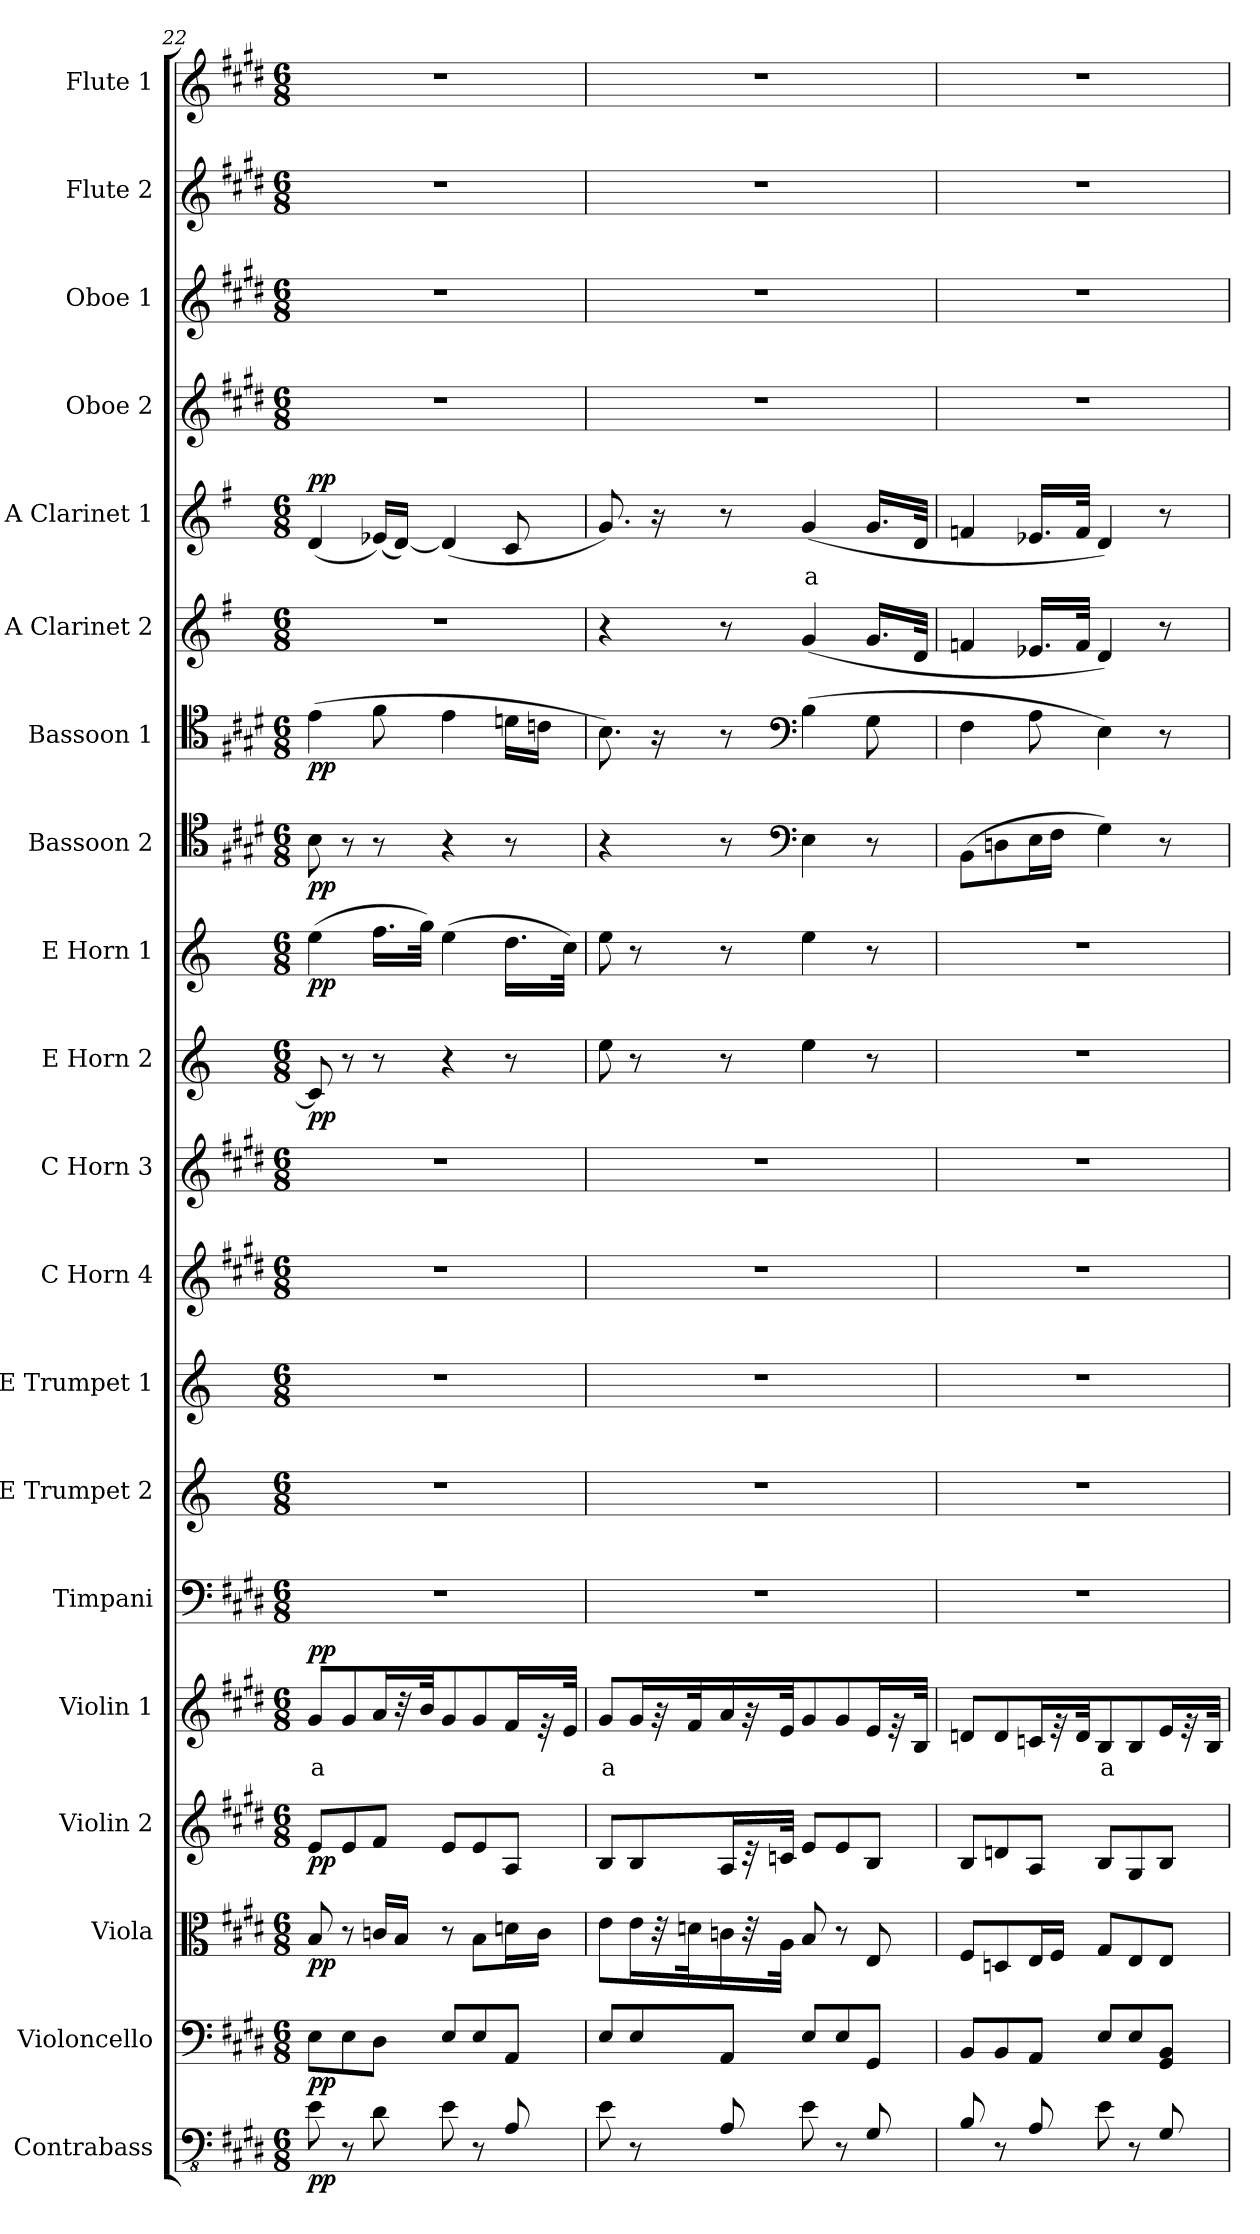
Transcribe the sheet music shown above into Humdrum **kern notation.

**kern	**dynam	**kern	**dynam	**kern	**dynam	**kern	**dynam	**kern	**text	**dynam	**kern	**kern	**kern	**kern	**kern	**kern	**dynam	**kern	**dynam	**kern	**dynam	**kern	**dynam	**kern	**kern	**text	**dynam	**kern	**kern	**kern	**kern
*part20	*part20	*part19	*part19	*part18	*part18	*part17	*part17	*part16	*part16	*part16	*part15	*part14	*part13	*part12	*part11	*part10	*part10	*part9	*part9	*part8	*part8	*part7	*part7	*part6	*part5	*part5	*part5	*part4	*part3	*part2	*part1
*staff20	*staff20	*staff19	*staff19	*staff18	*staff18	*staff17	*staff17	*staff16	*staff16	*staff16	*staff15	*staff14	*staff13	*staff12	*staff11	*staff10	*staff10	*staff9	*staff9	*staff8	*staff8	*staff7	*staff7	*staff6	*staff5	*staff5	*staff5	*staff4	*staff3	*staff2	*staff1
*I"Contrabass	*	*I"Violoncello	*	*I"Viola	*	*I"Violin 2	*	*I"Violin 1	*	*	*I"Timpani	*I"E Trumpet 2	*I"E Trumpet 1	*I"C Horn 4	*I"C Horn 3	*I"E Horn 2	*	*I"E Horn 1	*	*I"Bassoon 2	*	*I"Bassoon 1	*	*I"A Clarinet 2	*I"A Clarinet 1	*	*	*I"Oboe 2	*I"Oboe 1	*I"Flute 2	*I"Flute 1
*I'Cb	*	*I'Vc	*	*I'Vla	*	*I'Vln 2	*	*I'Vln 1	*	*	*I'Timp	*I'Tpt 2	*I'Tpt 1	*I'Hn 4	*I'Hn 3	*I'Hn 2	*	*I'Hn 1	*	*I'Bsn 2	*	*I'Bsn 1	*	*I'Cl 2	*I'Cl 1	*	*	*I'Ob 2	*I'Ob 1	*I'Fl 2	*I'Fl 1
*clefFv4	*	*clefF4	*	*clefC3	*	*clefG2	*	*clefG2	*	*	*clefF4	*clefG2	*clefG2	*clefG2	*clefG2	*clefG2	*	*clefG2	*	*clefC4	*	*clefC4	*	*clefG2	*clefG2	*	*	*clefG2	*clefG2	*clefG2	*clefG2
*ITrd7c12	*	*	*	*	*	*	*	*	*	*	*	*ITrd-2c-4	*ITrd-2c-4	*ITrd7c12	*ITrd7c12	*ITrd5c8	*	*ITrd5c8	*	*	*	*	*	*ITrd2c3	*ITrd2c3	*	*	*	*	*	*
*k[f#c#g#d#]	*	*k[f#c#g#d#]	*	*k[f#c#g#d#]	*	*k[f#c#g#d#]	*	*k[f#c#g#d#]	*	*	*k[f#c#g#d#]	*k[f#c#g#d#]	*k[f#c#g#d#]	*k[f#c#g#d#]	*k[f#c#g#d#]	*k[f#c#g#d#]	*	*k[f#c#g#d#]	*	*k[f#c#g#d#]	*	*k[f#c#g#d#]	*	*k[f#c#g#d#]	*k[f#c#g#d#]	*	*	*k[f#c#g#d#]	*k[f#c#g#d#]	*k[f#c#g#d#]	*k[f#c#g#d#]
*M6/8	*	*M6/8	*	*M6/8	*	*M6/8	*	*M6/8	*	*	*M6/8	*M6/8	*M6/8	*M6/8	*M6/8	*M6/8	*	*M6/8	*	*M6/8	*	*M6/8	*	*M6/8	*M6/8	*	*	*M6/8	*M6/8	*M6/8	*M6/8
=22	=22	=22	=22	=22	=22	=22	=22	=22	=22	=22	=22	=22	=22	=22	=22	=22	=22	=22	=22	=22	=22	=22	=22	=22	=22	=22	=22	=22	=22	=22	=22
!	!LO:DY:b	!	!LO:DY:b	!	!LO:DY:b	!	!LO:DY:b	!	!LO:LY:b:color=#FF0000	!LO:DY:b	!	!	!	!	!	!	!LO:DY:b	!	!LO:DY:b	!	!LO:DY:b	!	!LO:DY:b	!	!	!	!LO:DY:b	!	!	!	!
8EE\	pp	8E\L	pp	8B/	pp	8e/L	pp	8g#/L	a	pp	2.r	2.r	2.r	2.r	2.r	8E/]	pp	(4g#\	pp	8B\	pp	(4e\	pp	2.r	(4B/	.	pp	2.r	2.r	2.r	2.r
8r	.	8E\	.	8r	.	8e/	.	8g#/	.	.	.	.	.	.	.	8r	.	.	.	8r	.	.	.	.	.	.	.	.	.	.	.
8DD#\	.	8D#\J	.	16cn/LL	.	8f#/J	.	16a/L	.	.	.	.	.	.	.	8r	.	16.a\LL	.	8r	.	8f#\	.	.	(16cn/LL)	.	.	.	.	.	.
.	.	.	.	16B/JJ	.	.	.	32r	.	.	.	.	.	.	.	.	.	.	.	.	.	.	.	.	[16B/JJ)	.	.	.	.	.	.
.	.	.	.	.	.	.	.	32b/JJJ	.	.	.	.	.	.	.	.	.	32b\JJk)	.	.	.	.	.	.	.	.	.	.	.	.	.
8EE\	.	8E/L	.	8r	.	8e/L	.	8g#/L	.	.	.	.	.	.	.	4r	.	(4g#\	.	4r	.	4e\	.	.	(4B/]	.	.	.	.	.	.
8r	.	8E/	.	8B\L	.	8e/	.	8g#/	.	.	.	.	.	.	.	.	.	.	.	.	.	.	.	.	.	.	.	.	.	.	.
8AAA/	.	8AA/J	.	16dn\L	.	8A/J	.	16f#/L	.	.	.	.	.	.	.	8r	.	16.f#\LL	.	8r	.	16dn\LL	.	.	8A/	.	.	.	.	.	.
.	.	.	.	16c\JJ	.	.	.	32r	.	.	.	.	.	.	.	.	.	.	.	.	.	16cn\JJ	.	.	.	.	.	.	.	.	.
.	.	.	.	.	.	.	.	32e/JJJ	.	.	.	.	.	.	.	.	.	32e\JJk)	.	.	.	.	.	.	.	.	.	.	.	.	.
=23	=23	=23	=23	=23	=23	=23	=23	=23	=23	=23	=23	=23	=23	=23	=23	=23	=23	=23	=23	=23	=23	=23	=23	=23	=23	=23	=23	=23	=23	=23	=23
!	!	!	!	!	!	!	!	!	!LO:LY:b:color=#FF0000	!	!	!	!	!	!	!	!	!	!	!	!	!	!	!	!	!	!	!	!	!	!
8EE\	.	8E/L	.	8e\L	.	8B/L	.	8g#/L	a	.	2.r	2.r	2.r	2.r	2.r	8g#\	.	8g#\	.	4r	.	8.B\)	.	4r	8.e/)	.	.	2.r	2.r	2.r	2.r
8r	.	8E/	.	16e\L	.	8B/	.	16g#/L	.	.	.	.	.	.	.	8r	.	8r	.	.	.	.	.	.	.	.	.	.	.	.	.
.	.	.	.	32r	.	.	.	32r	.	.	.	.	.	.	.	.	.	.	.	.	.	16r	.	.	16r	.	.	.	.	.	.
.	.	.	.	32dn\J	.	.	.	32f#/J	.	.	.	.	.	.	.	.	.	.	.	.	.	.	.	.	.	.	.	.	.	.	.
8AAA/	.	8AA/J	.	16cn\	.	16A/L	.	16a/	.	.	.	.	.	.	.	8r	.	8r	.	8r	.	8r	.	8r	8r	.	.	.	.	.	.
.	.	.	.	32r	.	32r	.	32r	.	.	.	.	.	.	.	.	.	.	.	.	.	.	.	.	.	.	.	.	.	.	.
.	.	.	.	32A\JJJ	.	32cn/JJJ	.	32e/JJJ	.	.	.	.	.	.	.	.	.	.	.	.	.	.	.	.	.	.	.	.	.	.	.
*	*	*	*	*	*	*	*	*	*	*	*	*	*	*	*	*	*	*	*	*clefF4	*	*clefF4	*	*	*	*	*	*	*	*	*
!	!	!	!	!	!	!	!	!	!	!	!	!	!	!	!	!	!	!	!	!	!	!	!	!	!	!LO:LY:b:color=#FF0000	!	!	!	!	!
8EE\	.	8E/L	.	8B/	.	8e/L	.	8g#/L	.	.	.	.	.	.	.	4g#\	.	4g#\	.	4E\	.	(4B\	.	(4e/	(4e/	a	.	.	.	.	.
8r	.	8E/	.	8r	.	8e/	.	8g#/	.	.	.	.	.	.	.	.	.	.	.	.	.	.	.	.	.	.	.	.	.	.	.
8GGG#/	.	8GG#/J	.	8E/	.	8B/J	.	16e/L	.	.	.	.	.	.	.	8r	.	8r	.	8r	.	8G#\	.	16.e/LL	16.e/LL	.	.	.	.	.	.
.	.	.	.	.	.	.	.	32r	.	.	.	.	.	.	.	.	.	.	.	.	.	.	.	.	.	.	.	.	.	.	.
.	.	.	.	.	.	.	.	32B/JJJ	.	.	.	.	.	.	.	.	.	.	.	.	.	.	.	32B/JJk	32B/JJk	.	.	.	.	.	.
=24	=24	=24	=24	=24	=24	=24	=24	=24	=24	=24	=24	=24	=24	=24	=24	=24	=24	=24	=24	=24	=24	=24	=24	=24	=24	=24	=24	=24	=24	=24	=24
8BBB/	.	8BB/L	.	8F#/L	.	8B/L	.	8dn/L	.	.	2.r	2.r	2.r	2.r	2.r	2.r	.	2.r	.	(8BB\L	.	4F#\	.	4dn/	4dn/	.	.	2.r	2.r	2.r	2.r
8r	.	8BB/	.	8Dn/	.	8dn/	.	8d/	.	.	.	.	.	.	.	.	.	.	.	8Dn\	.	.	.	.	.	.	.	.	.	.	.
8AAA/	.	8AA/J	.	16E/L	.	8A/J	.	16cn/L	.	.	.	.	.	.	.	.	.	.	.	16E\L	.	8A\	.	16.cn/LL	16.cn/LL	.	.	.	.	.	.
.	.	.	.	16F#/JJ	.	.	.	32r	.	.	.	.	.	.	.	.	.	.	.	16F#\JJ	.	.	.	.	.	.	.	.	.	.	.
.	.	.	.	.	.	.	.	32d/JJJ	.	.	.	.	.	.	.	.	.	.	.	.	.	.	.	32d/JJk	32d/JJk	.	.	.	.	.	.
!	!	!	!	!	!	!	!	!	!LO:LY:b:color=#FF0000	!	!	!	!	!	!	!	!	!	!	!	!	!	!	!	!	!	!	!	!	!	!
8EE\	.	8E/L	.	8G#/L	.	8B/L	.	8B/L	a	.	.	.	.	.	.	.	.	.	.	4G#\)	.	4E\)	.	4B/)	4B/)	.	.	.	.	.	.
8r	.	8E/	.	8E/	.	8G#/	.	8B/	.	.	.	.	.	.	.	.	.	.	.	.	.	.	.	.	.	.	.	.	.	.	.
8GGG#/	.	8GG#/ 8BB/J	.	8E/J	.	8B/J	.	16e/L	.	.	.	.	.	.	.	.	.	.	.	8r	.	8r	.	8r	8r	.	.	.	.	.	.
.	.	.	.	.	.	.	.	32r	.	.	.	.	.	.	.	.	.	.	.	.	.	.	.	.	.	.	.	.	.	.	.
.	.	.	.	.	.	.	.	32B/JJJ	.	.	.	.	.	.	.	.	.	.	.	.	.	.	.	.	.	.	.	.	.	.	.
=	=	=	=	=	=	=	=	=	=	=	=	=	=	=	=	=	=	=	=	=	=	=	=	=	=	=	=	=	=	=	=
*-	*-	*-	*-	*-	*-	*-	*-	*-	*-	*-	*-	*-	*-	*-	*-	*-	*-	*-	*-	*-	*-	*-	*-	*-	*-	*-	*-	*-	*-	*-	*-
